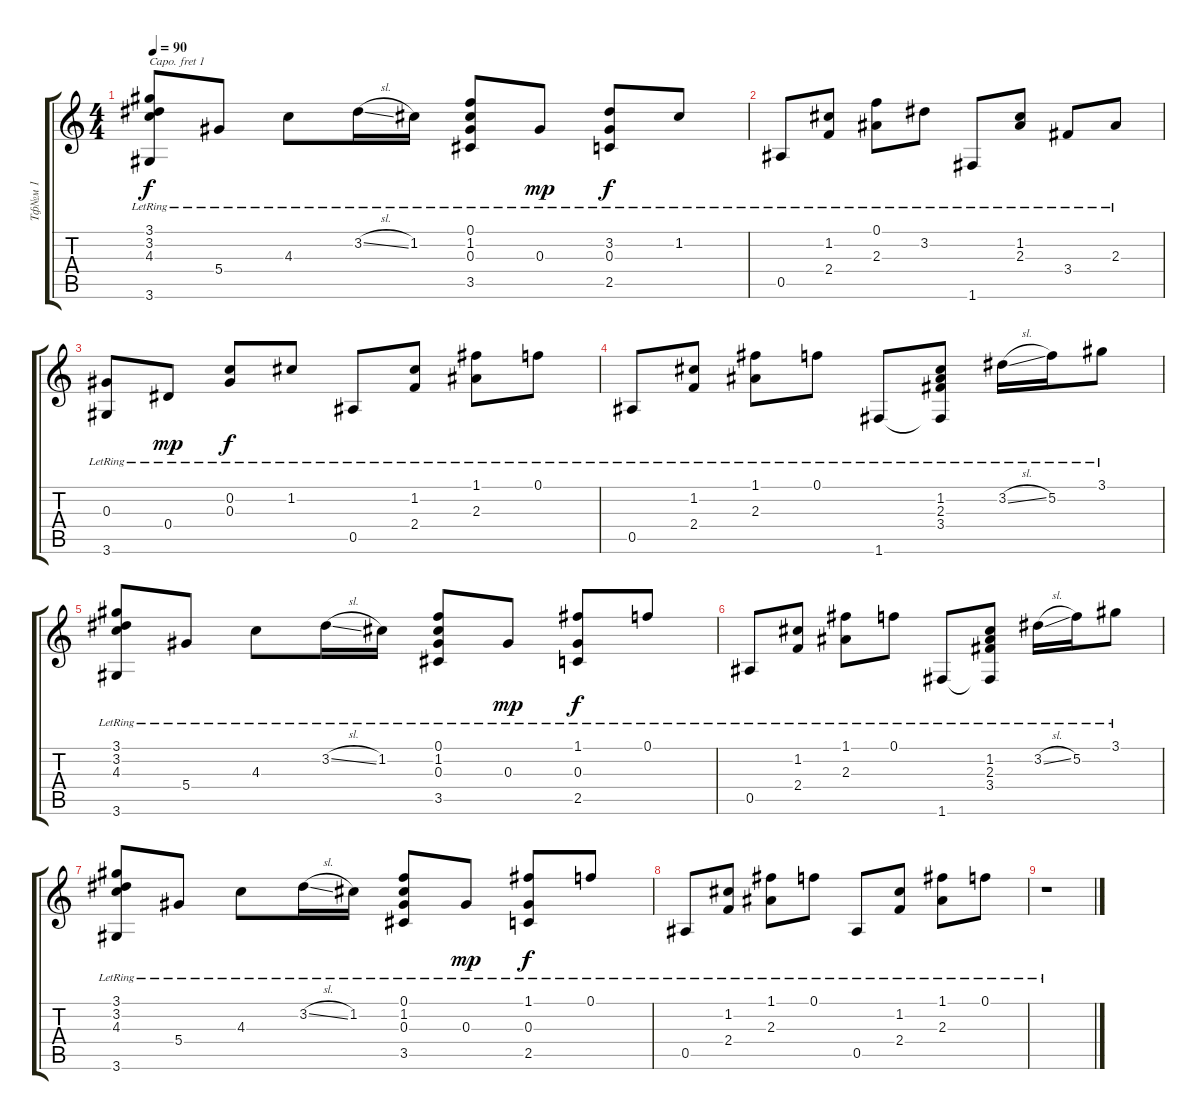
\track ("Тф№м 1" "Тф№м 1") {instrument acousticguitarnylon}
\staff {score tabs}
\capo 1
\tuning (E4 B3 G3 D3 A2 E2) {hide}
\ts (4 4)
\tempo 90
\clef g2
\ks c
(3.1{lr} 3.2{lr} 4.3{lr} 3.6{lr}).8{dy f} 5.4{lr}.8 4.3{lr}.8 3.2{sl lr}.16 1.2{lr}.16 (0.1{lr} 1.2{lr} 0.3{lr} 3.5{lr}).8 0.3{lr}.8{dy mp} (3.2 0.3{lr} 2.5{lr}).8{dy f} 1.2{lr}.8 |
0.5{lr}.8 (1.2{lr} 2.4).8 (0.1{lr} 2.3{lr}).8 3.2{lr}.8 1.6{lr}.8 (1.2{lr} 2.3{lr}).8 3.4{lr}.8 2.3{lr}.8 |
(0.3{lr} 3.6{lr}).8 0.4{lr}.8{dy mp} (0.2{lr} 0.3{lr}).8{dy f} 1.2{lr}.8 0.5{lr}.8 (1.2{lr} 2.4{lr}).8 (1.1{lr} 2.3{lr}).8 0.1{lr}.8 |
0.5{lr}.8 (1.2{lr} 2.4{lr}).8 (1.1{lr} 2.3{lr}).8 0.1{lr}.8 1.6{lr}.8 (1.2{lr} 2.3{lr} 3.4{lr} 1.6{t}).8 3.2{sl lr}.16 5.2{lr}.16 3.1{lr}.8 |
(3.1{lr} 3.2{lr} 4.3{lr} 3.6{lr}).8 5.4{lr}.8 4.3{lr}.8 3.2{sl lr}.16 1.2{lr}.16 (0.1{lr} 1.2{lr} 0.3{lr} 3.5{lr}).8 0.3{lr}.8{dy mp} (1.1 0.3{lr} 2.5{lr}).8{dy f} 0.1{lr}.8 |
0.5{lr}.8 (1.2{lr} 2.4{lr}).8 (1.1{lr} 2.3{lr}).8 0.1{lr}.8 1.6{lr}.8 (1.2{lr} 2.3{lr} 3.4{lr} 1.6{t}).8 3.2{sl lr}.16 5.2{lr}.16 3.1{lr}.8 |
(3.1{lr} 3.2{lr} 4.3{lr} 3.6{lr}).8 5.4{lr}.8 4.3{lr}.8{volume 0} 3.2{sl lr}.16 1.2{lr}.16 (0.1{lr} 1.2{lr} 0.3{lr} 3.5{lr}).8 0.3{lr}.8{dy mp} (1.1 0.3{lr} 2.5{lr}).8{dy f} 0.1{lr}.8 |
0.5{lr}.8 (1.2{lr} 2.4{lr}).8 (1.1{lr} 2.3{lr}).8 0.1{lr}.8 0.5{lr}.8 (1.2{lr} 2.4{lr}).8 (1.1{lr} 2.3{lr}).8 0.1{lr}.8 |
r.1
